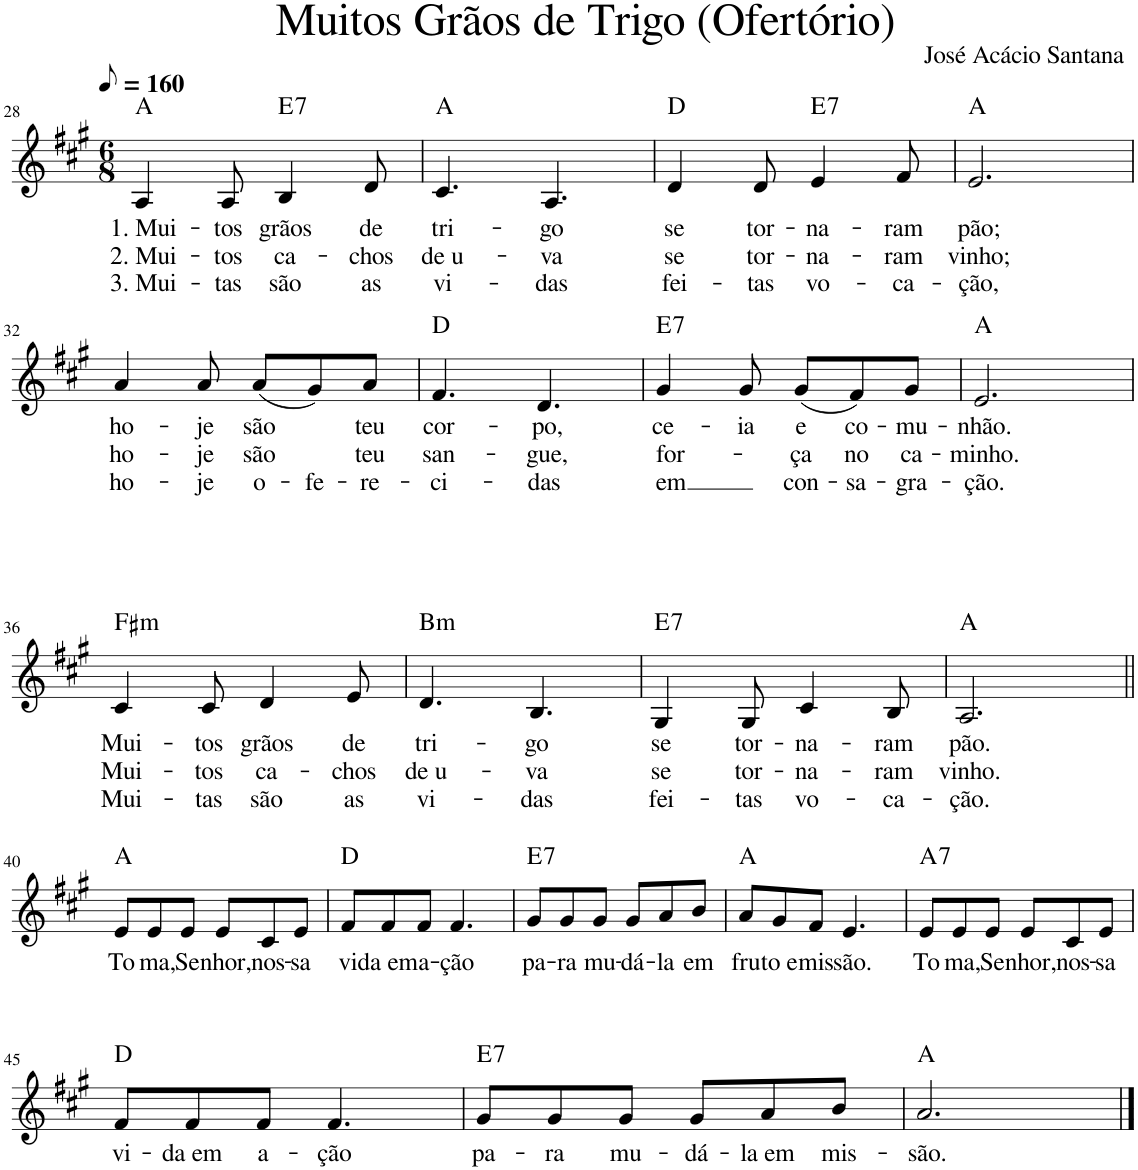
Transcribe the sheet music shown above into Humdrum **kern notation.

**kern	**text	**text	**text	**harte
*part1	*part1	*part1	*part1	*part1
*staff1	*staff1	*staff1	*staff1	*
*I"Voz	*	*	*	*
*I'Vo.	*	*	*	*
!!LO:PB:g=z
*clefG2	*	*	*	*
*k[f#c#g#]	*	*	*	*
*M6/8	*	*	*	*
*MM80	*	*	*	*
=28	=28	=28	=28	=28
!LO:TX:a:t=Muitos Grãos de Trigo (Ofertório)	!	!	!	!
!LO:TX:a:t=José Acácio Santana	!	!	!	!
!	!LO:LY:b	!LO:LY:b	!LO:LY:b	!
4A/	1. Mui-	2. Mui-	3. Mui-	A:maj
!	!LO:LY:b	!LO:LY:b	!LO:LY:b	!
8A/	-tos	-tos	-tas	.
!	!LO:LY:b	!LO:LY:b	!LO:LY:b	!LO:H:kt=7
4B/	grãos	ca-	são	E:7
!	!LO:LY:b	!LO:LY:b	!LO:LY:b	!
8d/	de	-chos	as	.
=29	=29	=29	=29	=29
!	!LO:LY:b	!LO:LY:b	!LO:LY:b	!
4.c#/	tri-	de u-	vi-	A:maj
!	!LO:LY:b	!LO:LY:b	!LO:LY:b	!
4.A/	-go	-va	-das	.
=30	=30	=30	=30	=30
!	!LO:LY:b	!LO:LY:b	!LO:LY:b	!
4d/	se	se	fei-	D:maj
!	!LO:LY:b	!LO:LY:b	!LO:LY:b	!
8d/	tor-	tor-	-tas	.
!	!LO:LY:b	!LO:LY:b	!LO:LY:b	!LO:H:kt=7
4e/	-na-	-na-	vo-	E:7
!	!LO:LY:b	!LO:LY:b	!LO:LY:b	!
8f#/	-ram	-ram	-ca-	.
=31	=31	=31	=31	=31
!	!LO:LY:b	!LO:LY:b	!LO:LY:b	!
2.e/	pão;	vinho;	-ção,	A:maj
!!LO:LB:g=z
=32	=32	=32	=32	=32
!	!LO:LY:b	!LO:LY:b	!LO:LY:b	!
4a/	ho-	ho-	ho-	.
!	!LO:LY:b	!LO:LY:b	!LO:LY:b	!
8a/	-je	-je	-je	.
!	!LO:LY:b	!LO:LY:b	!LO:LY:b	!
(8a/L	são	são	o-	.
!	!	!	!LO:LY:b	!
8g#/)	.	.	-fe-	.
!	!LO:LY:b	!LO:LY:b	!LO:LY:b	!
8a/J	teu	teu	-re-	.
=33	=33	=33	=33	=33
!	!LO:LY:b	!LO:LY:b	!LO:LY:b	!
4.f#/	cor-	san-	-ci-	D:maj
!	!LO:LY:b	!LO:LY:b	!LO:LY:b	!
4.d/	-po,	-gue,	-das	.
=34	=34	=34	=34	=34
!	!LO:LY:b	!LO:LY:b	!LO:LY:b	!LO:H:kt=7
4g#/	ce-	for-	em	E:7
!	!LO:LY:b	!	!	!
8g#/	-ia	.	.	.
!	!LO:LY:b	!LO:LY:b	!LO:LY:b	!
(8g#/L	e	-ça	con-	.
!	!LO:LY:b	!LO:LY:b	!LO:LY:b	!
8f#/)	co-	no	-sa-	.
!	!LO:LY:b	!LO:LY:b	!LO:LY:b	!
8g#/J	-mu-	ca-	-gra-	.
=35	=35	=35	=35	=35
!	!LO:LY:b	!LO:LY:b	!LO:LY:b	!
2.e/	-nhão.	-minho.	-ção.	A:maj
!!LO:LB:g=z
=36	=36	=36	=36	=36
!	!LO:LY:b	!LO:LY:b	!LO:LY:b	!LO:H:kt=m
4c#/	Mui-	Mui-	Mui-	F#:min
!	!LO:LY:b	!LO:LY:b	!LO:LY:b	!
8c#/	-tos	-tos	-tas	.
!	!LO:LY:b	!LO:LY:b	!LO:LY:b	!
4d/	grãos	ca-	são	.
!	!LO:LY:b	!LO:LY:b	!LO:LY:b	!
8e/	de	-chos	as	.
=37	=37	=37	=37	=37
!	!LO:LY:b	!LO:LY:b	!LO:LY:b	!LO:H:kt=m
4.d/	tri-	de u-	vi-	B:min
!	!LO:LY:b	!LO:LY:b	!LO:LY:b	!
4.B/	-go	-va	-das	.
=38	=38	=38	=38	=38
!	!LO:LY:b	!LO:LY:b	!LO:LY:b	!LO:H:kt=7
4G#/	se	se	fei-	E:7
!	!LO:LY:b	!LO:LY:b	!LO:LY:b	!
8G#/	tor-	tor-	-tas	.
!	!LO:LY:b	!LO:LY:b	!LO:LY:b	!
4c#/	-na-	-na-	vo-	.
!	!LO:LY:b	!LO:LY:b	!LO:LY:b	!
8B/	-ram	-ram	-ca-	.
=39	=39	=39	=39	=39
!	!LO:LY:b	!LO:LY:b	!LO:LY:b	!
2.A/	pão.	vinho.	-ção.	A:maj
!!LO:LB:g=z
=40||	=40||	=40||	=40||	=40||
!	!LO:LY:b	!	!	!
8e/L	To-	.	.	A:maj
!	!LO:LY:b	!	!	!
8e/	-ma,	.	.	.
!	!LO:LY:b	!	!	!
8e/J	Se-	.	.	.
!	!LO:LY:b	!	!	!
8e/L	-nhor,	.	.	.
!	!LO:LY:b	!	!	!
8c#/	nos-	.	.	.
!	!LO:LY:b	!	!	!
8e/J	-sa	.	.	.
=41	=41	=41	=41	=41
!	!LO:LY:b	!	!	!
8f#/L	vi-	.	.	D:maj
!	!LO:LY:b	!	!	!
8f#/	-da em	.	.	.
!	!LO:LY:b	!	!	!
8f#/J	a-	.	.	.
!	!LO:LY:b	!	!	!
4.f#/	-ção	.	.	.
=42	=42	=42	=42	=42
!	!LO:LY:b	!	!	!LO:H:kt=7
8g#/L	pa-	.	.	E:7
!	!LO:LY:b	!	!	!
8g#/	-ra	.	.	.
!	!LO:LY:b	!	!	!
8g#/J	mu-	.	.	.
!	!LO:LY:b	!	!	!
8g#/L	-dá-	.	.	.
!	!LO:LY:b	!	!	!
8a/	-la	.	.	.
!	!LO:LY:b	!	!	!
8b/J	em	.	.	.
=43	=43	=43	=43	=43
!	!LO:LY:b	!	!	!
8a/L	fru-	.	.	A:maj
!	!LO:LY:b	!	!	!
8g#/	-to e	.	.	.
!	!LO:LY:b	!	!	!
8f#/J	mis-	.	.	.
!	!LO:LY:b	!	!	!
4.e/	-são.	.	.	.
=44	=44	=44	=44	=44
!	!LO:LY:b	!	!	!LO:H:kt=7
8e/L	To-	.	.	A:7
!	!LO:LY:b	!	!	!
8e/	-ma,	.	.	.
!	!LO:LY:b	!	!	!
8e/J	Se-	.	.	.
!	!LO:LY:b	!	!	!
8e/L	-nhor,	.	.	.
!	!LO:LY:b	!	!	!
8c#/	nos-	.	.	.
!	!LO:LY:b	!	!	!
8e/J	-sa	.	.	.
!!LO:LB:g=z
=45	=45	=45	=45	=45
!	!LO:LY:b	!	!	!
8f#/L	vi-	.	.	D:maj
!	!LO:LY:b	!	!	!
8f#/	-da em	.	.	.
!	!LO:LY:b	!	!	!
8f#/J	a-	.	.	.
!	!LO:LY:b	!	!	!
4.f#/	-ção	.	.	.
=46	=46	=46	=46	=46
!	!LO:LY:b	!	!	!LO:H:kt=7
8g#/L	pa-	.	.	E:7
!	!LO:LY:b	!	!	!
8g#/	-ra	.	.	.
!	!LO:LY:b	!	!	!
8g#/J	mu-	.	.	.
!	!LO:LY:b	!	!	!
8g#/L	-dá-	.	.	.
!	!LO:LY:b	!	!	!
8a/	-la em	.	.	.
!	!LO:LY:b	!	!	!
8b/J	mis-	.	.	.
=47	=47	=47	=47	=47
!	!LO:LY:b	!	!	!
2.a/	-são.	.	.	A:maj
==	==	==	==	==
*-	*-	*-	*-	*-
